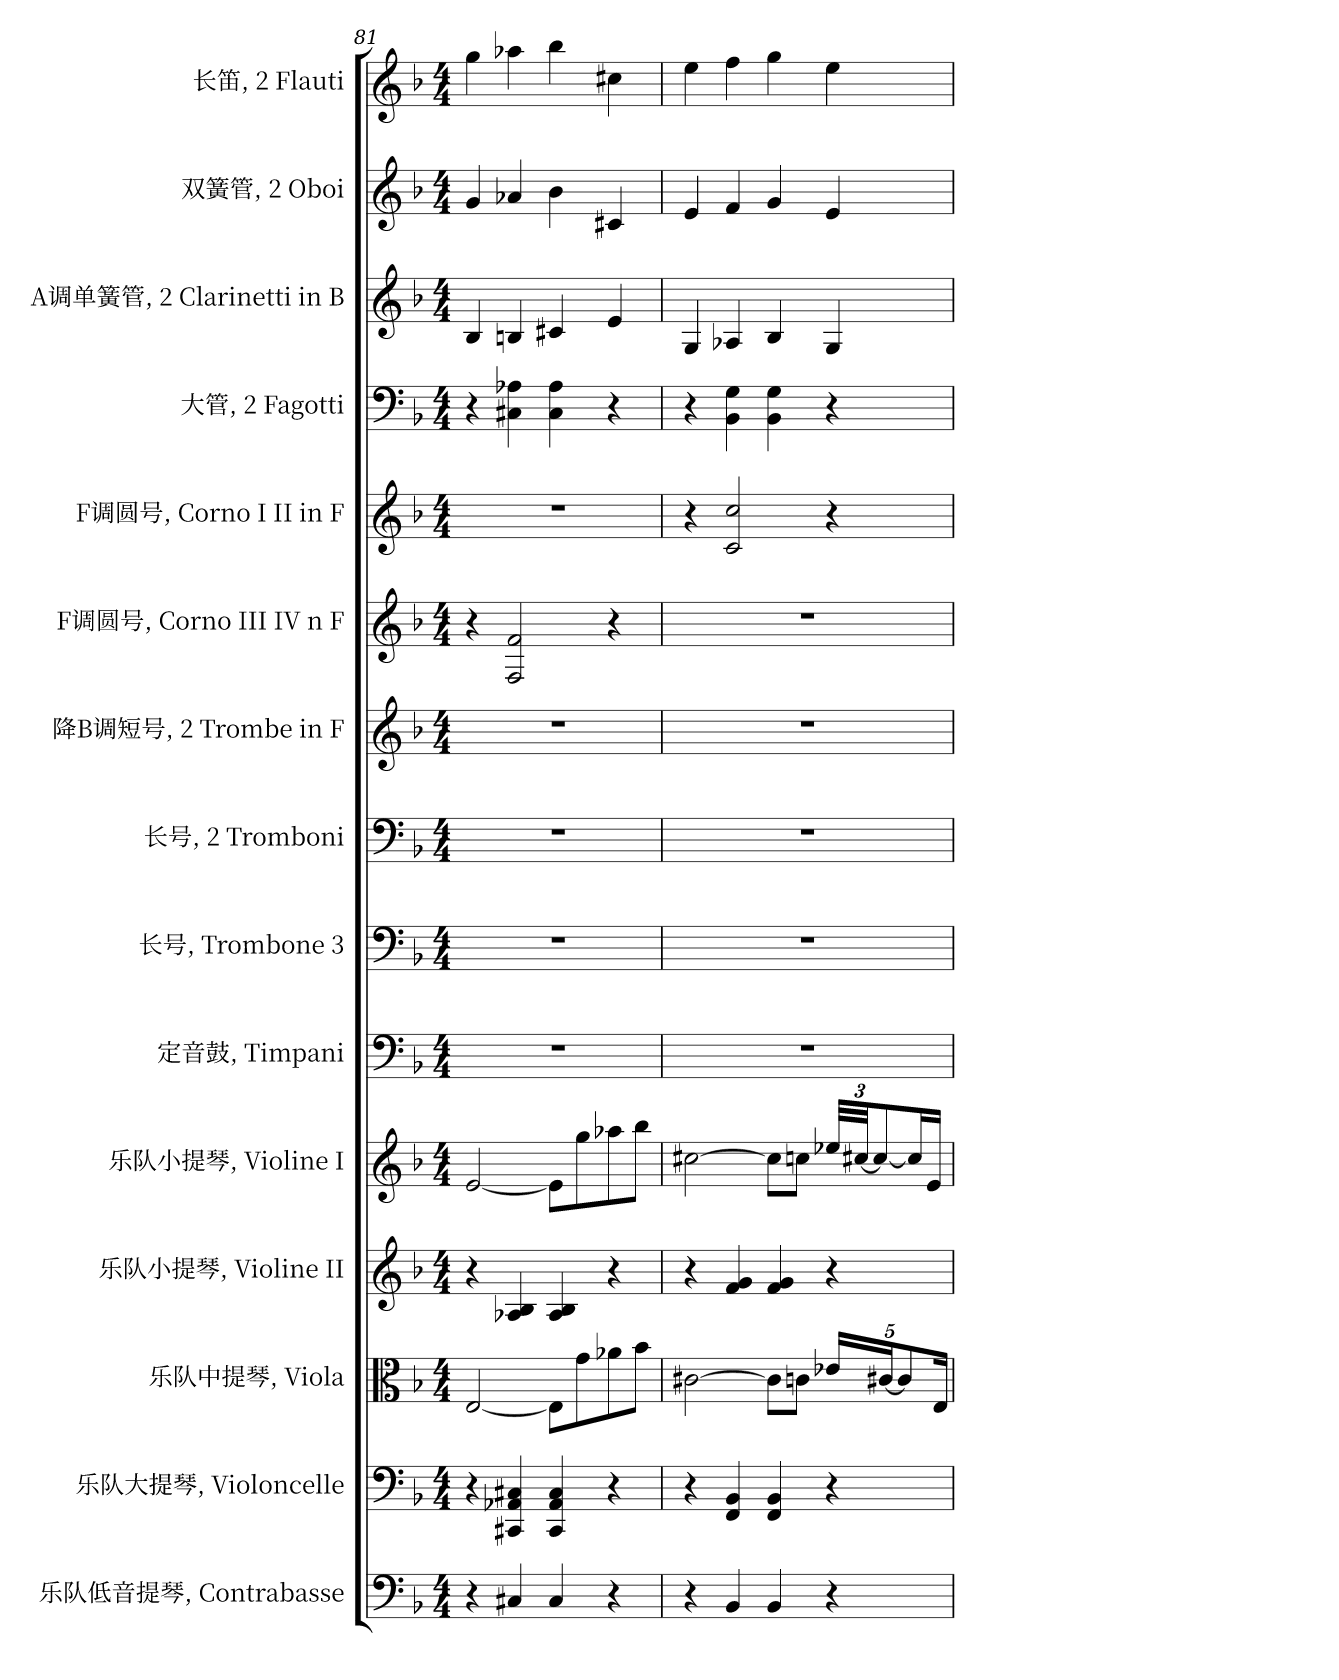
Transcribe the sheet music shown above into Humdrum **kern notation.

**kern	**kern	**kern	**kern	**kern	**kern	**kern	**kern	**kern	**kern	**kern	**kern	**kern	**kern	**kern
*part15	*part14	*part13	*part12	*part11	*part10	*part9	*part8	*part7	*part6	*part5	*part4	*part3	*part2	*part1
*staff15	*staff14	*staff13	*staff12	*staff11	*staff10	*staff9	*staff8	*staff7	*staff6	*staff5	*staff4	*staff3	*staff2	*staff1
*I"乐队低音提琴, Contrabasse	*I"乐队大提琴, Violoncelle	*I"乐队中提琴, Viola	*I"乐队小提琴, Violine II	*I"乐队小提琴, Violine I	*I"定音鼓, Timpani	*I"长号, Trombone 3	*I"长号, 2 Tromboni	*I"降B调短号, 2 Trombe in F	*I"F调圆号, Corno III IV n F	*I"F调圆号, Corno I II in F	*I"大管, 2 Fagotti	*I"A调单簧管, 2 Clarinetti in B	*I"双簧管, 2 Oboi	*I"长笛, 2 Flauti
*I'Cbs.	*	*	*	*	*I'Timp.	*I'Tbn.	*I'Tbn.	*	*	*	*	*I'A Cl.	*I'Ob.	*I'Fl.
!!LO:PB:g=z
*clefF4	*clefF4	*clefC3	*clefG2	*clefG2	*clefF4	*clefF4	*clefF4	*clefG2	*clefG2	*clefG2	*clefF4	*clefG2	*clefG2	*clefG2
*ITrd7c12	*	*	*	*	*	*	*	*ITrd1c2	*ITrd4c7	*ITrd4c7	*	*ITrd2c3	*	*
*k[b-]	*k[b-]	*k[b-]	*k[b-]	*k[b-]	*k[b-]	*k[b-]	*k[b-]	*k[b-e-a-]	*k[b-e-]	*k[b-e-]	*k[b-]	*k[f#c#]	*k[b-]	*k[b-]
*M4/4	*M4/4	*M4/4	*M4/4	*M4/4	*M4/4	*M4/4	*M4/4	*M4/4	*M4/4	*M4/4	*M4/4	*M4/4	*M4/4	*M4/4
=81	=81	=81	=81	=81	=81	=81	=81	=81	=81	=81	=81	=81	=81	=81
4r	4r	[2E/	4r	[2e/	1r	1r	1r	1r	4r	1r	4r	4G/	4g/	4gg\
4CC#X/	4CC#X/ 4AA-X/ 4C#X/	.	4A-X/ 4B-/	.	.	.	.	.	2BB-/ 2B-/	.	4C#X\ 4A-X\	4G#X/	4a-X/	4aa-X\
4CC#/	4CC#/ 4AA-/ 4C#/	8E\L]	4A-/ 4B-/	8e\L]	.	.	.	.	.	.	4C#\ 4A-\	4A#X/	4b-\	4bb-\
.	.	8g\	.	8gg\	.	.	.	.	.	.	.	.	.	.
*	*	*	*	*	*	*	*	*	*	*	*	*	*	*MM53
4r	4r	8a-X\	4r	8aa-X\	.	.	.	.	4r	.	4r	4c#/	4c#X/	4cc#X\
.	.	8b-\J	.	8bb-\J	.	.	.	.	.	.	.	.	.	.
=82	=82	=82	=82	=82	=82	=82	=82	=82	=82	=82	=82	=82	=82	=82
4r	4r	[2c#X\	4r	[2cc#X\	1r	1r	1r	1r	1r	4r	4r	4E/	4e/	4ee\
4BBB-/	4FF/ 4BB-/	.	4f/ 4g/	.	.	.	.	.	.	2F/ 2f/	4BB-\ 4G\	4Fn/	4f/	4ff\
*	*	*	*	*	*	*	*	*	*	*	*	*	*	*MM47
4BBB-/	4FF/ 4BB-/	8c#\L]	4f/ 4g/	8cc#\L]	.	.	.	.	.	.	4BB-\ 4G\	4G/	4g/	4gg\
.	.	8cn\J	.	8ccn\J	.	.	.	.	.	.	.	.	.	.
*	*	*Xbrackettup	*	*Xbrackettup	*	*	*	*	*	*	*	*	*	*
4r	4r	20e-X/LL	4r	48ee-X/LLL	.	.	.	.	.	4r	4r	4E/	4e/	4ee\
.	.	.	.	[48cc#X/JJ	.	.	.	.	.	.	.	.	.	.
.	.	.	.	12cc#/_	.	.	.	.	.	.	.	.	.	.
.	.	[20c#X/J	.	.	.	.	.	.	.	.	.	.	.	.
.	.	10c#/]	.	.	.	.	.	.	.	.	.	.	.	.
.	.	.	.	16cc#/L]	.	.	.	.	.	.	.	.	.	.
.	.	.	.	16e/JJ	.	.	.	.	.	.	.	.	.	.
.	.	20E/Jk	.	.	.	.	.	.	.	.	.	.	.	.
=	=	=	=	=	=	=	=	=	=	=	=	=	=	=
*-	*-	*-	*-	*-	*-	*-	*-	*-	*-	*-	*-	*-	*-	*-
